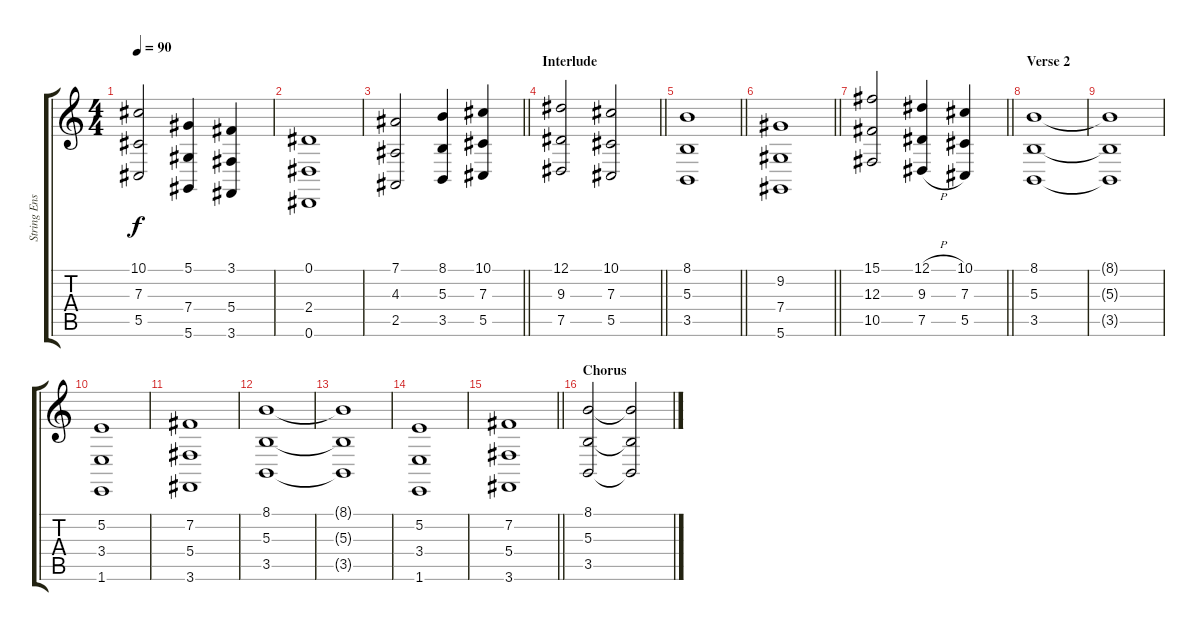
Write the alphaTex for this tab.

\track ("String Ensemble" "String Ens") {instrument stringensemble1}
\staff {score tabs}
\tuning (Eb4 B3 Gb3 Db3 Ab2 Eb2) {hide}
\ts (4 4)
\tempo 90
\clef g2
\ks c
(10.1 7.3 5.5).2{dy f} (5.1 7.4 5.6).4 (3.1 5.4 3.6).4 |
(0.1 2.4 0.6).1 |
\barLineRight lightlight
(7.1 4.3 2.5).2 (8.1 5.3 3.5).4 (10.1 7.3 5.5).4 |
\section ("" "Interlude")
\barLineRight lightlight
(12.1 9.3 7.5).2 (10.1 7.3 5.5).2 |
\barLineRight lightlight
(8.1 5.3 3.5).1 |
\barLineRight lightlight
(9.2 7.4 5.6).1 |
\barLineRight lightlight
(15.1 12.3 10.5).2 (12.1{h} 9.3{h} 7.5{h}).4 (10.1 7.3 5.5).4 |
\section ("" "Verse 2")
(8.1 5.3 3.5).1 |
(8.1{t} 5.3{t} 3.5{t}).1 |
(5.2 3.4 1.6).1 |
(7.2 5.4 3.6).1 |
(8.1 5.3 3.5).1 |
(8.1{t} 5.3{t} 3.5{t}).1 |
(5.2 3.4 1.6).1 |
\barLineRight lightlight
(7.2 5.4 3.6).1 |
\section ("" "Chorus")
(8.1 5.3 3.5).2 (8.1{t} 5.3{t} 3.5{t}).2
